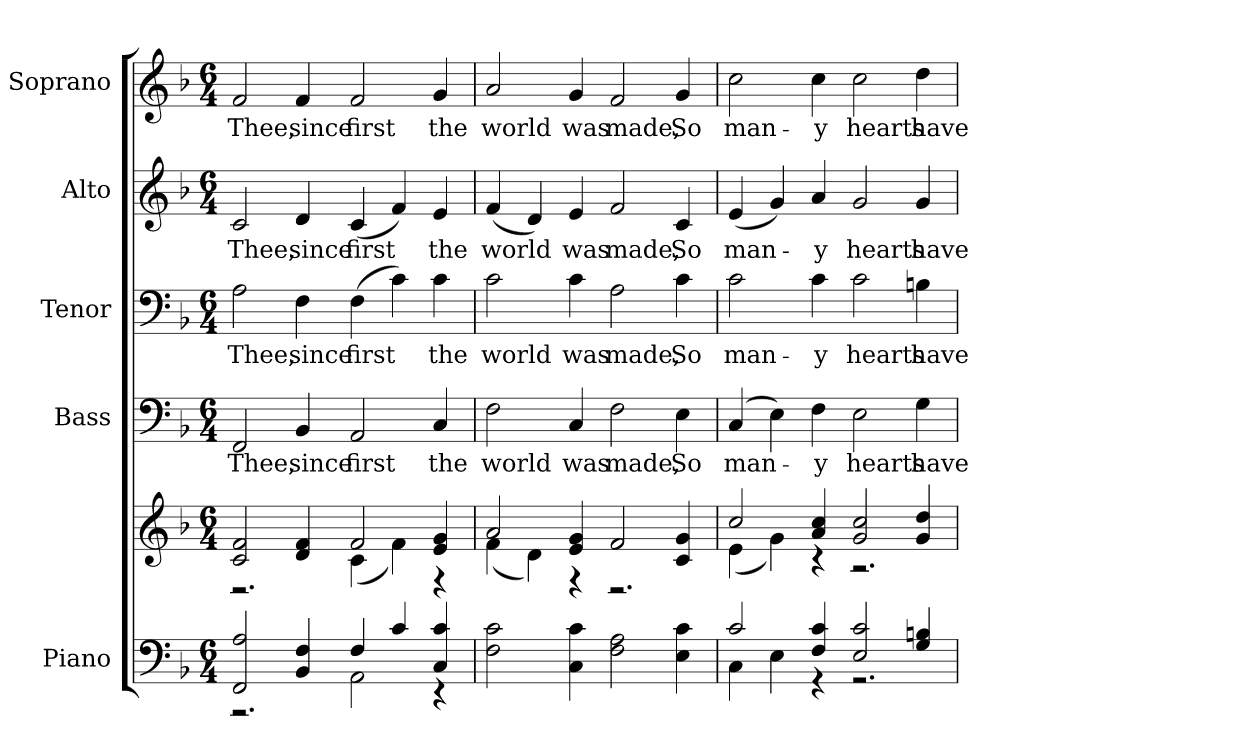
**kern	**kern	**kern	**text	**kern	**text	**kern	**text	**kern	**text
*part5	*part5	*part4	*part4	*part3	*part3	*part2	*part2	*part1	*part1
*staff6	*staff5	*staff4	*staff4	*staff3	*staff3	*staff2	*staff2	*staff1	*staff1
*I"Piano	*	*I"Bass	*	*I"Tenor	*	*I"Alto	*	*I"Soprano	*
*I'Pno.	*	*I'B.	*	*I'T.	*	*I'A.	*	*I'S.	*
*clefF4	*clefG2	*clefF4	*	*clefF4	*	*clefG2	*	*clefG2	*
*k[b-]	*k[b-]	*k[b-]	*	*k[b-]	*	*k[b-]	*	*k[b-]	*
*F:	*F:	*F:	*	*F:	*	*F:	*	*F:	*
*M6/4	*M6/4	*M6/4	*	*M6/4	*	*M6/4	*	*M6/4	*
=1	=1	=1	=1	=1	=1	=1	=1	=1	=1
*^	*^	*	*	*	*	*	*	*	*
!	!	!	!	!	!LO:LY:b:color=#000000	!	!	!	!	!	!
!	!	!	!	!	!	!	!LO:LY:b:color=#000000	!	!	!	!
!	!	!	!	!	!	!	!	!	!LO:LY:b:color=#000000	!	!
!	!	!	!	!	!	!	!	!	!	!	!LO:LY:b:color=#000000
2FFi/ 2Ai	2.r	2ci/ 2fi	2.r	2FFi/	Thee,	2Ai\	Thee,	2ci/	Thee,	2fi/	Thee,
!	!	!	!	!	!LO:LY:b:color=#000000	!	!	!	!	!	!
!	!	!	!	!	!	!	!LO:LY:b:color=#000000	!	!	!	!
!	!	!	!	!	!	!	!	!	!LO:LY:b:color=#000000	!	!
!	!	!	!	!	!	!	!	!	!	!	!LO:LY:b:color=#000000
4BB-i/ 4Fi	.	4di/ 4fi	.	4BB-i/	since	4Fi\	since	4di/	since	4fi/	since
!	!	!	!	!	!LO:LY:b:color=#000000	!	!	!	!	!	!
!	!	!	!	!	!	!	!LO:LY:b:color=#000000	!	!	!	!
!	!	!	!	!	!	!	!	!	!LO:LY:b:color=#000000	!	!
!	!	!	!	!	!	!	!	!	!	!	!LO:LY:b:color=#000000
4Fi/	2AAi\	2fi/	(4ci\	2AAi/	first	(4Fi\	first	(4ci/	first	2fi/	first
4ci/	.	.	4fi\)	.	.	4ci\)	.	4fi/)	.	.	.
!	!	!	!	!	!LO:LY:b:color=#000000	!	!	!	!	!	!
!	!	!	!	!	!	!	!LO:LY:b:color=#000000	!	!	!	!
!	!	!	!	!	!	!	!	!	!LO:LY:b:color=#000000	!	!
!	!	!	!	!	!	!	!	!	!	!	!LO:LY:b:color=#000000
4Ci/ 4ci	4r	4ei/ 4gi	4r	4Ci/	the	4ci\	the	4ei/	the	4gi/	the
*v	*v	*	*	*	*	*	*	*	*	*	*
=2	=2	=2	=2	=2	=2	=2	=2	=2	=2	=2
*^	*	*	*	*	*	*	*	*	*	*
!	!	!	!	!	!LO:LY:b:color=#000000	!	!	!	!	!	!
*v	*v	*	*	*	*	*	*	*	*	*	*
*^	*	*	*	*	*	*	*	*	*	*
!	!	!	!	!	!	!	!LO:LY:b:color=#000000	!	!	!	!
*v	*v	*	*	*	*	*	*	*	*	*	*
*^	*	*	*	*	*	*	*	*	*	*
!	!	!	!	!	!	!	!	!	!LO:LY:b:color=#000000	!	!
*v	*v	*	*	*	*	*	*	*	*	*	*
*^	*	*	*	*	*	*	*	*	*	*
!	!	!	!	!	!	!	!	!	!	!	!LO:LY:b:color=#000000
*v	*v	*	*	*	*	*	*	*	*	*	*
2Fi\ 2ci	2ai/	(4fi\	2Fi\	world	2ci\	world	(4fi/	world	2ai/	world
.	.	4di\)	.	.	.	.	4di/)	.	.	.
!	!	!	!	!LO:LY:b:color=#000000	!	!	!	!	!	!
!	!	!	!	!	!	!LO:LY:b:color=#000000	!	!	!	!
!	!	!	!	!	!	!	!	!LO:LY:b:color=#000000	!	!
!	!	!	!	!	!	!	!	!	!	!LO:LY:b:color=#000000
4Ci\ 4ci	4ei/ 4gi	4r	4Ci/	was	4ci\	was	4ei/	was	4gi/	was
!	!	!	!	!LO:LY:b:color=#000000	!	!	!	!	!	!
!	!	!	!	!	!	!LO:LY:b:color=#000000	!	!	!	!
!	!	!	!	!	!	!	!	!LO:LY:b:color=#000000	!	!
!	!	!	!	!	!	!	!	!	!	!LO:LY:b:color=#000000
2Fi\ 2Ai	2fi/	2.r	2Fi\	made,	2Ai\	made,	2fi/	made,	2fi/	made,
!	!	!	!	!LO:LY:b:color=#000000	!	!	!	!	!	!
!	!	!	!	!	!	!LO:LY:b:color=#000000	!	!	!	!
!	!	!	!	!	!	!	!	!LO:LY:b:color=#000000	!	!
!	!	!	!	!	!	!	!	!	!	!LO:LY:b:color=#000000
4Ei\ 4ci	4ci/ 4gi	.	4Ei\	So	4ci\	So	4ci/	So	4gi/	So
!!LO:PB:g=z
=3	=3	=3	=3	=3	=3	=3	=3	=3	=3	=3
*^	*	*	*	*	*	*	*	*	*	*
!	!	!	!	!	!LO:LY:b:color=#000000	!	!	!	!	!	!
!	!	!	!	!	!	!	!LO:LY:b:color=#000000	!	!	!	!
!	!	!	!	!	!	!	!	!	!LO:LY:b:color=#000000	!	!
!	!	!	!	!	!	!	!	!	!	!	!LO:LY:b:color=#000000
2ci/	4Ci\	2cci/	(4ei\	(4Ci/	man-	2ci\	man-	(4ei/	man-	2cci\	man-
.	4Ei\	.	4gi\)	4Ei\)	.	.	.	4gi/)	.	.	.
!	!	!	!	!	!LO:LY:b:color=#000000	!	!	!	!	!	!
!	!	!	!	!	!	!	!LO:LY:b:color=#000000	!	!	!	!
!	!	!	!	!	!	!	!	!	!LO:LY:b:color=#000000	!	!
!	!	!	!	!	!	!	!	!	!	!	!LO:LY:b:color=#000000
4Fi/ 4ci	4r	4ai/ 4cci	4r	4Fi\	-y	4ci\	-y	4ai/	-y	4cci\	-y
!	!	!	!	!	!LO:LY:b:color=#000000	!	!	!	!	!	!
!	!	!	!	!	!	!	!LO:LY:b:color=#000000	!	!	!	!
!	!	!	!	!	!	!	!	!	!LO:LY:b:color=#000000	!	!
!	!	!	!	!	!	!	!	!	!	!	!LO:LY:b:color=#000000
2Ei/ 2ci	2.r	2gi/ 2cci	2.r	2Ei\	hearts	2ci\	hearts	2gi/	hearts	2cci\	hearts
!	!	!	!	!	!LO:LY:b:color=#000000	!	!	!	!	!	!
!	!	!	!	!	!	!	!LO:LY:b:color=#000000	!	!	!	!
!	!	!	!	!	!	!	!	!	!LO:LY:b:color=#000000	!	!
!	!	!	!	!	!	!	!	!	!	!	!LO:LY:b:color=#000000
4Gi/ 4Bni	.	4gi/ 4ddi	.	4Gi\	have	4Bni\	have	4gi/	have	4ddi\	have
*v	*v	*	*	*	*	*	*	*	*	*	*
*	*v	*v	*	*	*	*	*	*	*	*
=	=	=	=	=	=	=	=	=	=
*-	*-	*-	*-	*-	*-	*-	*-	*-	*-
